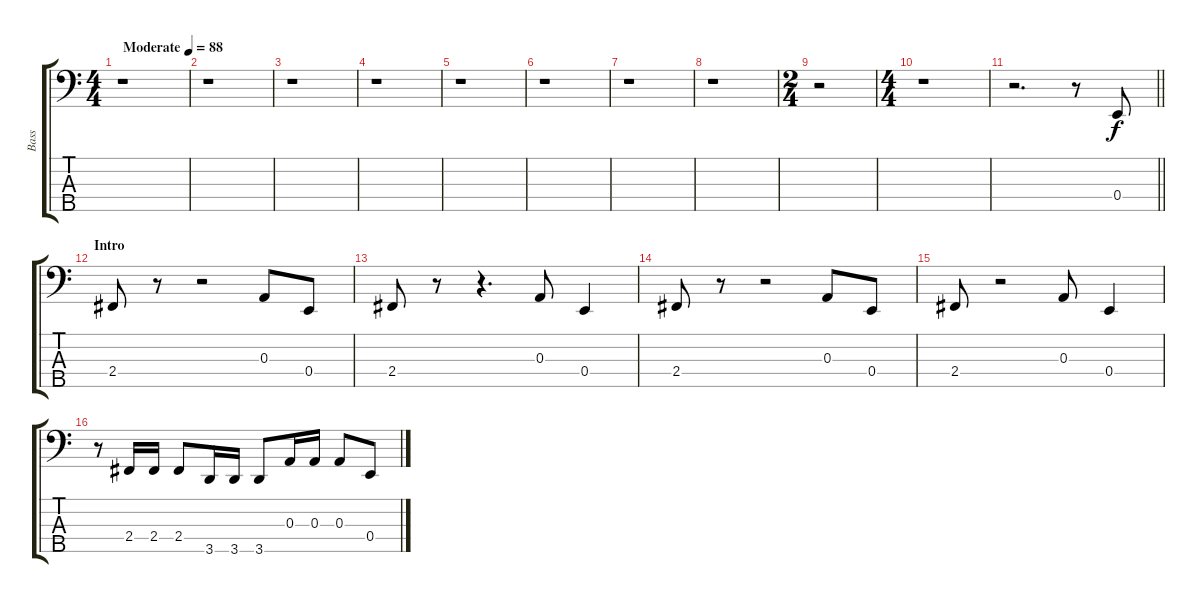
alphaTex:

\track ("Bass" "Bass") {instrument electricbassfinger}
\staff {score tabs}
\tuning (G2 D2 A1 E1 B0) {hide}
\ts (4 4)
\tempo (88 "Moderate")
\clef f4
\ks c
r.1{dy f instrument electricbassfinger} |
r.1 |
r.1 |
r.1 |
r.1 |
r.1 |
r.1 |
r.1 |
\ts (2 4)
r.2 |
\ts (4 4)
r.1 |
\barLineRight lightlight
r.2{d} r.8 0.4.8 |
\section ("" "Intro")
2.4.8 r.8 r.2 0.3.8 0.4.8 |
2.4.8 r.8 r.4{d} 0.3.8 0.4.4 |
2.4.8 r.8 r.2 0.3.8 0.4.8 |
2.4.8 r.2 0.3.8 0.4.4 |
r.8 2.4.16 2.4.16 2.4.8 3.5.16 3.5.16 3.5.8 0.3.16 0.3.16 0.3.8 0.4.8
